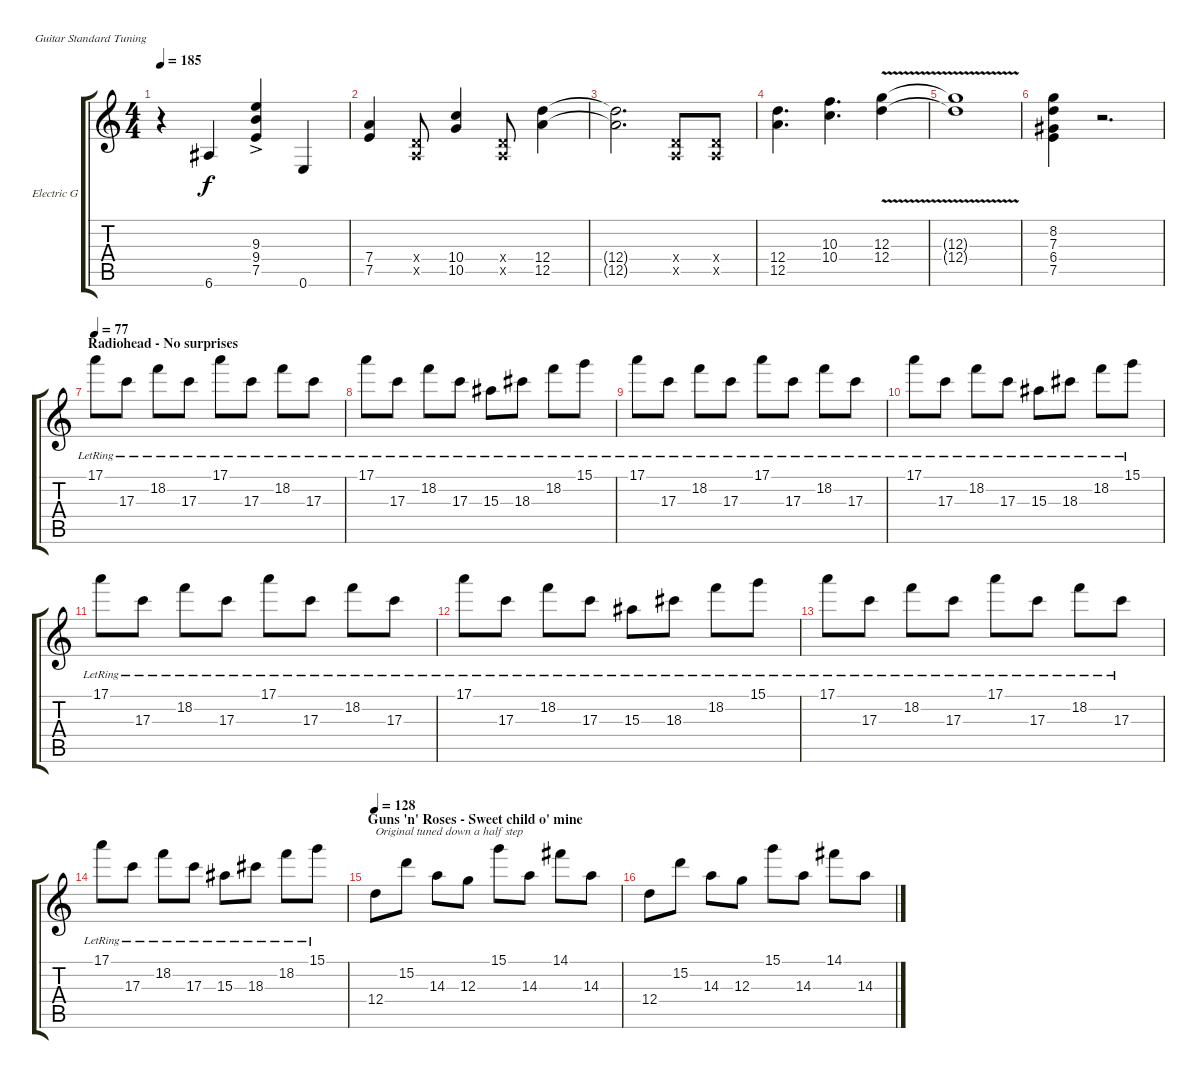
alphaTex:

\defaultSystemsLayout 4
\bracketExtendMode groupsimilarinstruments
\firstSystemTrackNameOrientation horizontal
\otherSystemsTrackNameOrientation horizontal
\track ("Electric Guitar" "Electric G") {instrument electricguitarclean}
\staff {score tabs}
\tuning (E4 B3 G3 D3 A2 E2)
\ts (4 4)
\tempo 185
\clef g2
\ks c
r.4{dy f} 6.6.4 (9.3{ac} 9.4{ac} 7.5).4 0.6.4 |
\scale
0.310212 (7.4 7.5).4 (0.4{x} 0.5{x}).8 (10.4 10.5).4 (0.4{x} 0.5{x}).8 (12.4 12.5).4 |
\scale
0.192678 (12.4{t} 12.5{t}).2{d} (0.4{x} 0.5{x}).8 (0.4{x} 0.5{x}).8 |
\scale
0.23566 (12.4 12.5).4{d} (10.3 10.4).4{d} (12.3{v} 12.4).4 |
\scale
0.114667 (12.3{v t} 12.4{t}).1 |
\scale
0.147057 (8.2 7.3 7.5 6.4).4 r.2{d} |
\section ("" "Radiohead - No surprises")
\tempo 77
17.1{lr}.8 17.3{lr}.8 18.2{lr}.8 17.3{lr}.8 17.1{lr}.8 17.3{lr}.8 18.2{lr}.8 17.3{lr}.8 |
17.1{lr}.8 17.3{lr}.8 18.2{lr}.8 17.3{lr}.8 15.3{lr}.8 18.3{lr}.8 18.2{lr}.8 15.1{lr}.8 |
17.1{lr}.8 17.3{lr}.8 18.2{lr}.8 17.3{lr}.8 17.1{lr}.8 17.3{lr}.8 18.2{lr}.8 17.3{lr}.8 |
17.1{lr}.8 17.3{lr}.8 18.2{lr}.8 17.3{lr}.8 15.3{lr}.8 18.3{lr}.8 18.2{lr}.8 15.1{lr}.8 |
17.1{lr}.8 17.3{lr}.8 18.2{lr}.8 17.3{lr}.8 17.1{lr}.8 17.3{lr}.8 18.2{lr}.8 17.3{lr}.8 |
17.1{lr}.8 17.3{lr}.8 18.2{lr}.8 17.3{lr}.8 15.3{lr}.8 18.3{lr}.8 18.2{lr}.8 15.1{lr}.8 |
17.1{lr}.8 17.3{lr}.8 18.2{lr}.8 17.3{lr}.8 17.1{lr}.8 17.3{lr}.8 18.2{lr}.8 17.3{lr}.8 |
17.1{lr}.8 17.3{lr}.8 18.2{lr}.8 17.3{lr}.8 15.3{lr}.8 18.3{lr}.8 18.2{lr}.8 15.1{lr}.8 |
\section ("" "Guns 'n' Roses - Sweet child o' mine")
\tempo 128
12.4.8{txt "Original tuned down a half step"} 15.2.8 14.3.8 12.3.8 15.1.8 14.3.8 14.1.8 14.3.8 |
12.4.8 15.2.8 14.3.8 12.3.8 15.1.8 14.3.8 14.1.8 14.3.8
